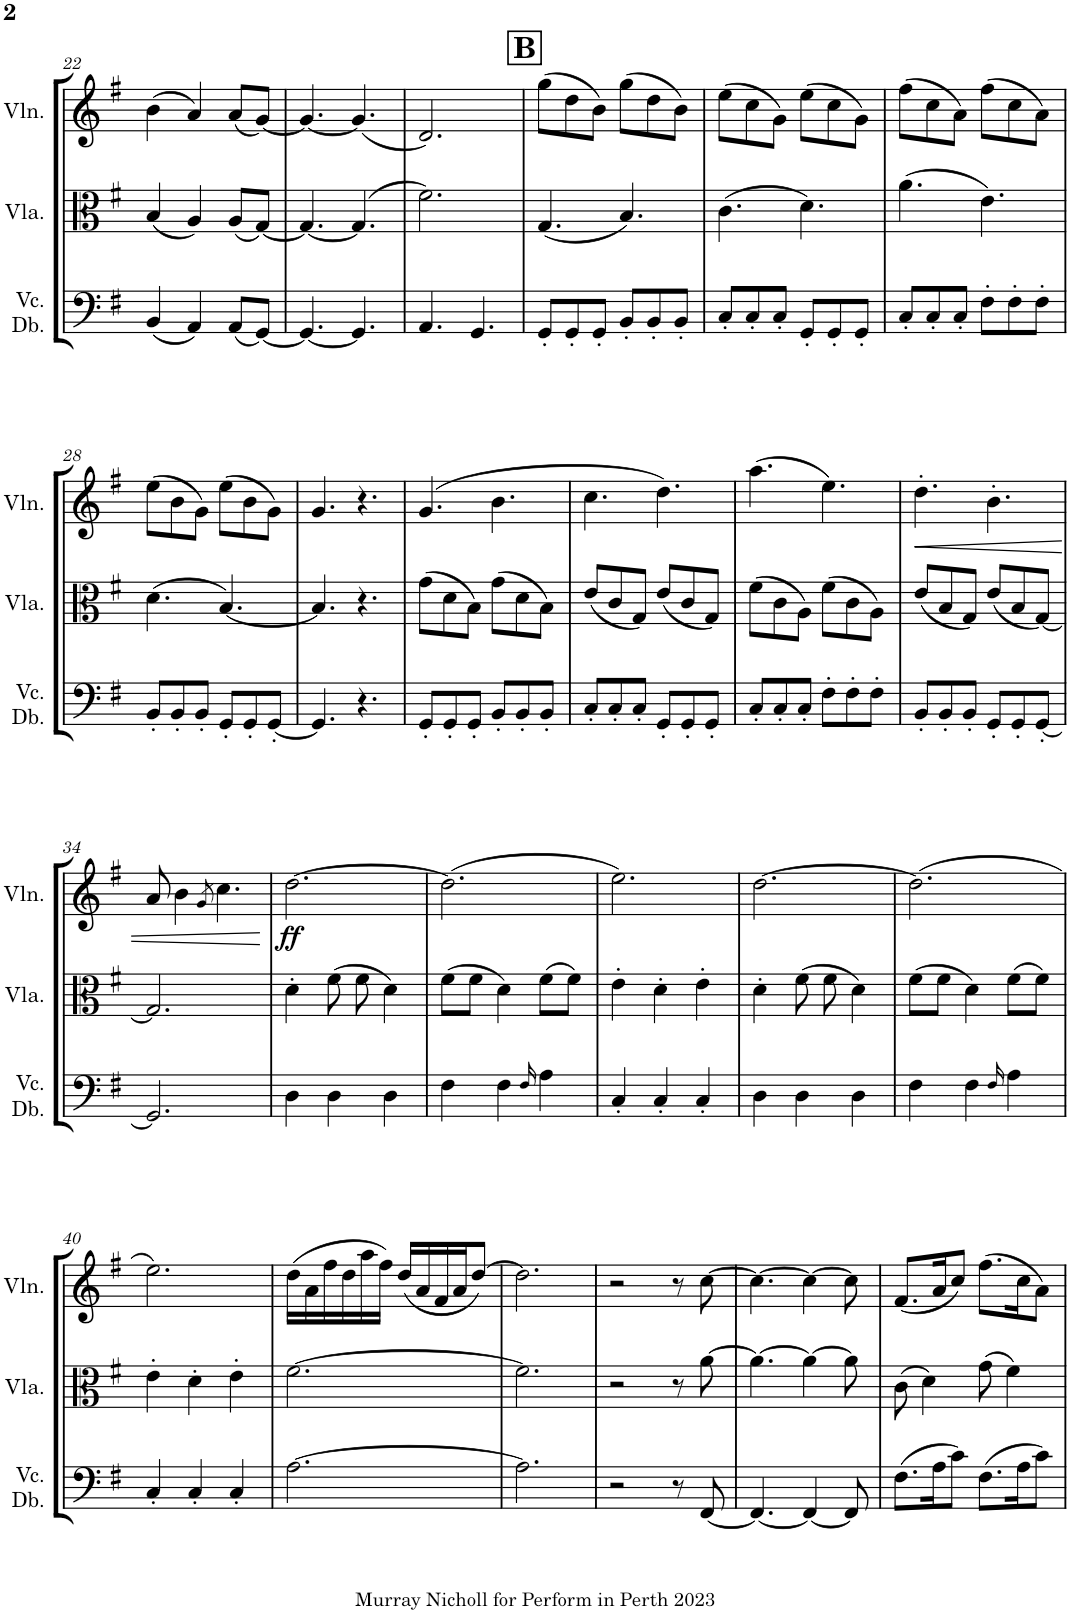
**kern	**kern	**kern	**dynam
*part3	*part2	*part1	*part1
*staff3	*staff2	*staff1	*staff1
*I"Violoncello  or Double Bass	*I"Viola	*I"Violin	*
*I'Vc. Db.	*I'Vla.	*I'Vln.	*
!!LO:PB:g=z
*clefF4	*clefC3	*clefG2	*
*k[f#]	*k[f#]	*k[f#]	*
*M6/8	*M6/8	*M6/8	*
=22	=22	=22	=22
(4BB/	(4B/	(4b\	.
4AA/)	4A/)	4a/)	.
(8AA/L	(8A/L	(8a/L	.
[8GG/J)	[8G/J)	[8g/J)	.
=23	=23	=23	=23
4.GG/_	4.G/_	4.g/_	.
4.GG/]	(4.G/]	(4.g/]	.
=24	=24	=24	=24
4.AA/	2.f#\)	2.d/)	.
4.GG/	.	.	.
!!LO:REH:place=s1:a:B:cj:fs=14:t=B
=25	=25	=25	=25
8GG'/L	(4.G/	(8gg\L	.
8GG'/	.	8dd\	.
8GG'/J	.	8b\J)	.
8BB'/L	4.B/)	(8gg\L	.
8BB'/	.	8dd\	.
8BB'/J	.	8b\J)	.
=26	=26	=26	=26
8C'/L	(4.c\	(8ee\L	.
8C'/	.	8cc\	.
8C'/J	.	8g\J)	.
8GG'/L	4.d\)	(8ee\L	.
8GG'/	.	8cc\	.
8GG'/J	.	8g\J)	.
=27	=27	=27	=27
8C'/L	(4.a\	(8ff#\L	.
8C'/	.	8cc\	.
8C'/J	.	8a\J)	.
8F#'\L	4.e\)	(8ff#\L	.
8F#'\	.	8cc\	.
8F#'\J	.	8a\J)	.
!!LO:LB:g=z
=28	=28	=28	=28
8BB'/L	(4.d\	(8ee\L	.
8BB'/	.	8b\	.
8BB'/J	.	8g\J)	.
8GG'/L	[4.B/)	(8ee\L	.
8GG'/	.	8b\	.
[8GG'/J	.	8g\J)	.
=29	=29	=29	=29
4.GG/]	4.B/]	4.g/	.
4.r	4.r	4.r	.
=30	=30	=30	=30
8GG'/L	(8g\L	(4.g/	.
8GG'/	8d\	.	.
8GG'/J	8B\J)	.	.
8BB'/L	(8g\L	4.b\	.
8BB'/	8d\	.	.
8BB'/J	8B\J)	.	.
=31	=31	=31	=31
8C'/L	(8e/L	4.cc\	.
8C'/	8c/	.	.
8C'/J	8G/J)	.	.
8GG'/L	(8e/L	4.dd\)	.
8GG'/	8c/	.	.
8GG'/J	8G/J)	.	.
=32	=32	=32	=32
8C'/L	(8f#\L	(4.aa\	.
8C'/	8c\	.	.
8C'/J	8A\J)	.	.
8F#'\L	(8f#\L	4.ee\)	.
8F#'\	8c\	.	.
8F#'\J	8A\J)	.	.
=33	=33	=33	=33
!	!	!	!LO:HP:b
8BB'/L	(8e/L	4.dd'\	<
8BB'/	8B/	.	.
8BB'/J	8G/J)	.	.
8GG'/L	(8e/L	4.b'\	.
8GG'/	8B/	.	.
[8GG'/J	[8G/J)	.	.
!!LO:LB:g=z
=34	=34	=34	=34
2.GG/]	2.G/]	8a/	.
.	.	4b\	.
.	.	8qg/	.
.	.	4.cc\	.
.	.	.	[
=35	=35	=35	=35
!	!	!	!LO:DY:b
4D\	4d'\	[2.dd\	ff
4D\	(8f#\	.	.
.	8f#\	.	.
4D\	4d\)	.	.
=36	=36	=36	=36
4F#\	(8f#\L	(2.dd\]	.
.	8f#\J	.	.
4F#\	4d\)	.	.
16qF#/	.	.	.
4A\	(8f#\L	.	.
.	8f#\J)	.	.
=37	=37	=37	=37
4C'/	4e'\	2.ee\)	.
4C'/	4d'\	.	.
4C'/	4e'\	.	.
=38	=38	=38	=38
4D\	4d'\	[2.dd\	.
4D\	(8f#\	.	.
.	8f#\	.	.
4D\	4d\)	.	.
=39	=39	=39	=39
4F#\	(8f#\L	(2.dd\]	.
.	8f#\J	.	.
4F#\	4d\)	.	.
16qF#/	.	.	.
4A\	(8f#\L	.	.
.	8f#\J)	.	.
!!LO:LB:g=z
=40	=40	=40	=40
4C'/	4e'\	2.ee\)	.
4C'/	4d'\	.	.
4C'/	4e'\	.	.
=41	=41	=41	=41
[2.A\	[2.f#\	(16dd\LL	.
.	.	16a\	.
.	.	16ff#\	.
.	.	16dd\	.
.	.	16aa\	.
.	.	16ff#\JJ)	.
.	.	(16dd/LL	.
.	.	16a/	.
.	.	16f#/	.
.	.	16a/J	.
.	.	[8dd/J)	.
=42	=42	=42	=42
2.A\]	2.f#\]	2.dd\]	.
=43	=43	=43	=43
2r	2r	2r	.
8r	8r	8r	.
[8FF#/	[8a\	[8cc\	.
=44	=44	=44	=44
4.FF#/_	4.a\_	4.cc\_	.
4FF#/_	4a\_	4cc\_	.
8FF#/]	8a\]	8cc\]	.
=45	=45	=45	=45
(8.F#\L	(8c\	(8.f#/L	.
.	4d\)	.	.
16A\K	.	16a/K	.
8c\J)	.	8cc/J)	.
(8.F#\L	(8g\	(8.ff#\L	.
.	4f#\)	.	.
16A\K	.	16cc\K	.
8c\J)	.	8a\J)	.
=	=	=	=
*-	*-	*-	*-
